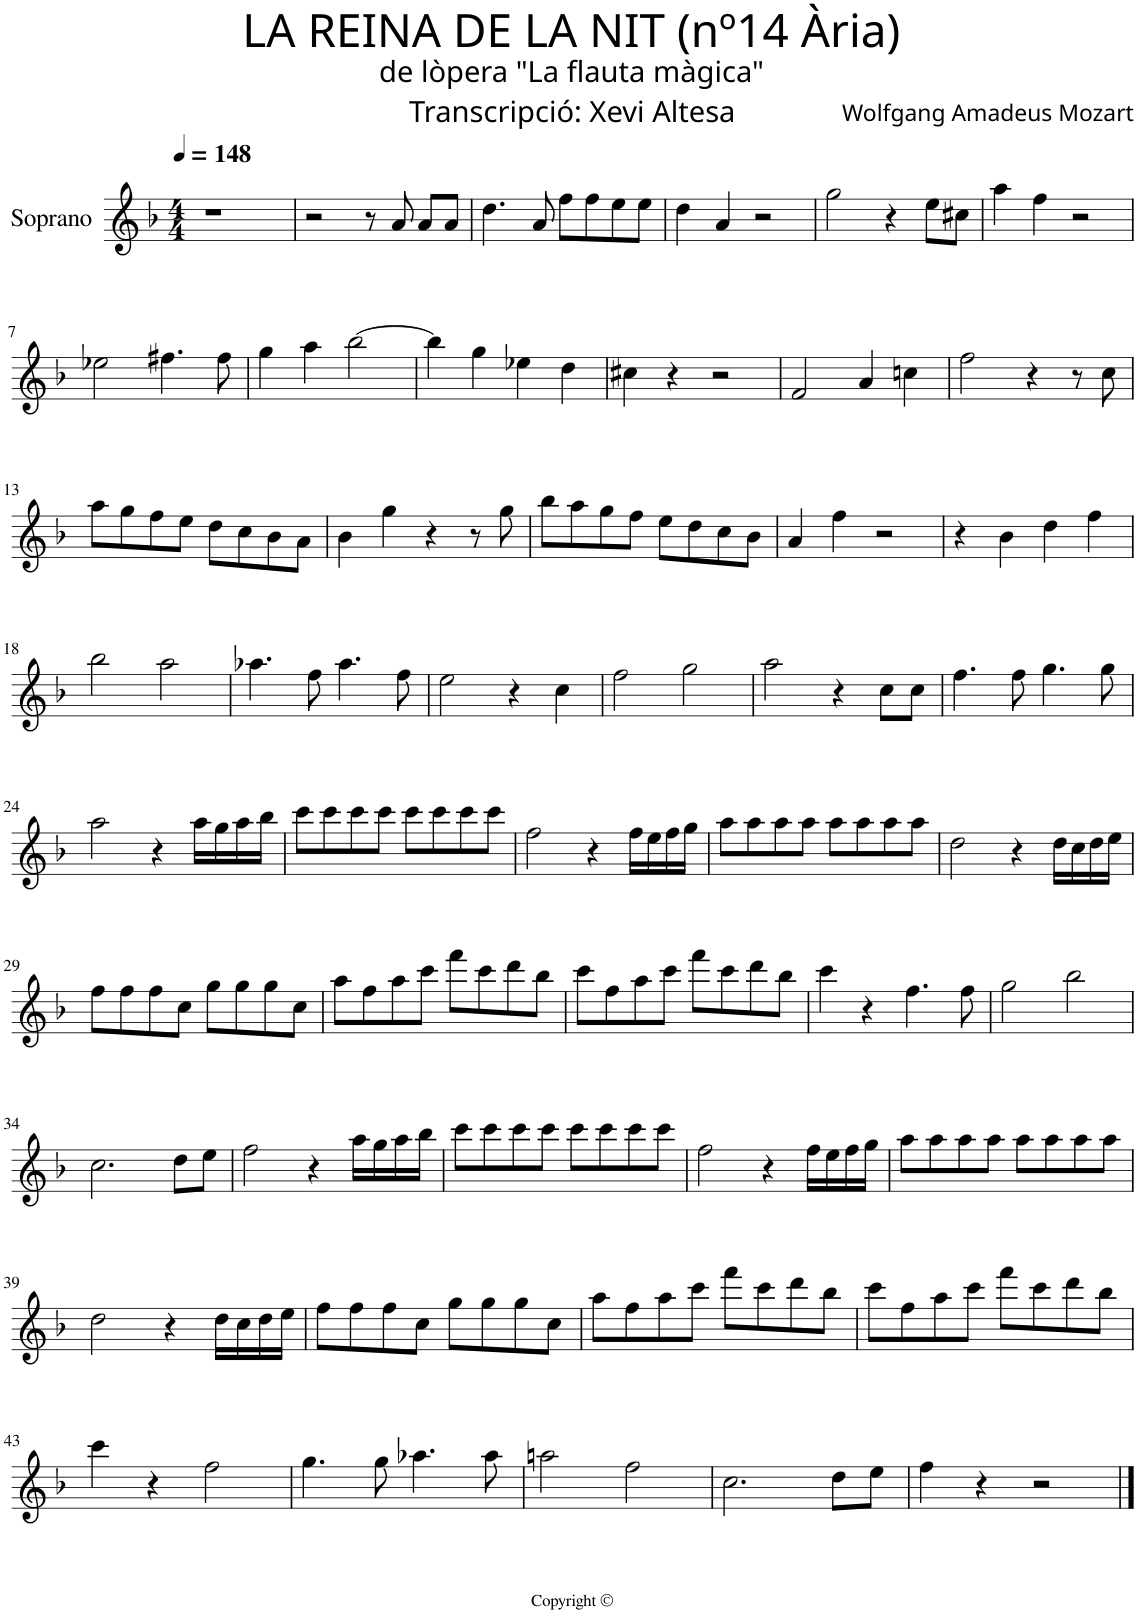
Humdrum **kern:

**kern
*part1
*staff1
*I"Soprano
*clefG2
*k[b-]
*d:
*M4/4
*MM148
=1
1r
=2
2r
8r
8a/
8a/L
8a/J
=3
4.dd\
8a/
8ff\L
8ff\
8ee\
8ee\J
=4
4dd\
4a/
2r
=5
2gg\
4r
8ee\L
8cc#X\J
=6
4aa\
4ff\
2r
!!LO:LB:g=z
=7
2ee-X\
4.ff#X\
8ff#\
=8
4gg\
4aa\
[>2bb-\
=9
4bb-\]
4gg\
4ee-X\
4dd\
=10
4cc#X\
4r
2r
=11
2f/
4a/
4ccn\
=12
2ff\
4r
8r
8cc\
!!LO:LB:g=z
=13
8aa\L
8gg\
8ff\
8ee\J
8dd\L
8cc\
8b-\
8a\J
=14
4b-\
4gg\
4r
8r
8gg\
=15
8bb-\L
8aa\
8gg\
8ff\J
8ee\L
8dd\
8cc\
8b-\J
=16
4a/
4ff\
2r
=17
4r
4b-\
4dd\
4ff\
!!LO:LB:g=z
=18
2bb-\
2aa\
=19
4.aa-X\
8ff\
4.aa-\
8ff\
=20
2ee\
4r
4cc\
=21
2ff\
2gg\
=22
2aa\
4r
8cc\L
8cc\J
=23
4.ff\
8ff\
4.gg\
8gg\
!!LO:LB:g=z
=24
2aa\
4r
16aa\LL
16gg\
16aa\
16bb-\JJ
=25
8ccc\L
8ccc\
8ccc\
8ccc\J
8ccc\L
8ccc\
8ccc\
8ccc\J
=26
2ff\
4r
16ff\LL
16ee\
16ff\
16gg\JJ
=27
8aa\L
8aa\
8aa\
8aa\J
8aa\L
8aa\
8aa\
8aa\J
=28
2dd\
4r
16dd\LL
16cc\
16dd\
16ee\JJ
!!LO:LB:g=z
=29
8ff\L
8ff\
8ff\
8cc\J
8gg\L
8gg\
8gg\
8cc\J
=30
8aa\L
8ff\
8aa\
8ccc\J
8fff\L
8ccc\
8ddd\
8bb-\J
=31
8ccc\L
8ff\
8aa\
8ccc\J
8fff\L
8ccc\
8ddd\
8bb-\J
=32
4ccc\
4r
4.ff\
8ff\
=33
2gg\
2bb-\
!!LO:LB:g=z
=34
2.cc\
8dd\L
8ee\J
=35
2ff\
4r
16aa\LL
16gg\
16aa\
16bb-\JJ
=36
8ccc\L
8ccc\
8ccc\
8ccc\J
8ccc\L
8ccc\
8ccc\
8ccc\J
=37
2ff\
4r
16ff\LL
16ee\
16ff\
16gg\JJ
=38
8aa\L
8aa\
8aa\
8aa\J
8aa\L
8aa\
8aa\
8aa\J
!!LO:LB:g=z
=39
2dd\
4r
16dd\LL
16cc\
16dd\
16ee\JJ
=40
8ff\L
8ff\
8ff\
8cc\J
8gg\L
8gg\
8gg\
8cc\J
=41
8aa\L
8ff\
8aa\
8ccc\J
8fff\L
8ccc\
8ddd\
8bb-\J
=42
8ccc\L
8ff\
8aa\
8ccc\J
8fff\L
8ccc\
8ddd\
8bb-\J
!!LO:LB:g=z
=43
4ccc\
4r
2ff\
=44
4.gg\
8gg\
4.aa-X\
8aa-\
=45
2aan\
2ff\
=46
2.cc\
8dd\L
8ee\J
=47
4ff\
4r
2r
==
*-
